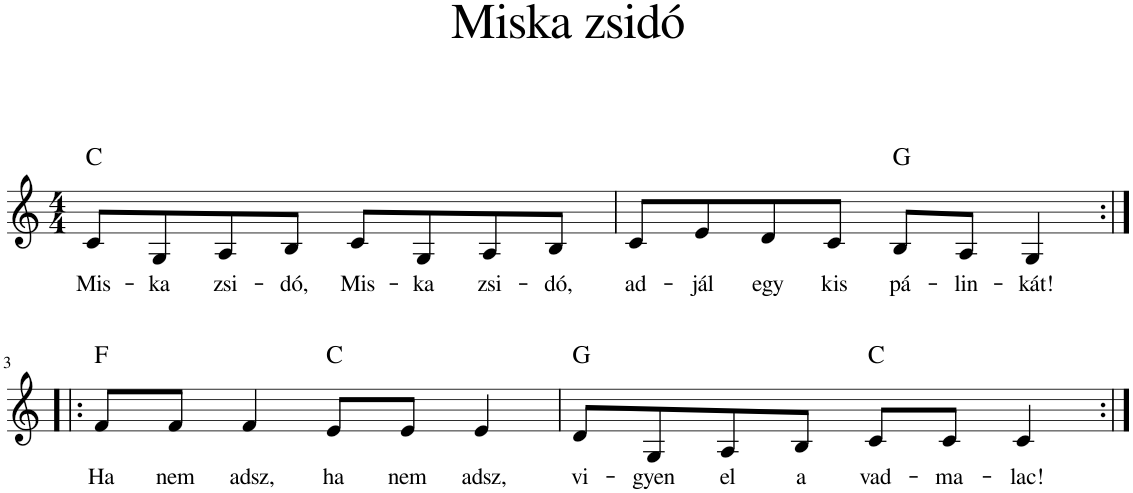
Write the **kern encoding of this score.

**kern	**text	**harte
*part1	*part1	*part1
*staff1	*staff1	*
*I"Piano	*	*
*I'Pno	*	*
*clefG2	*	*
*k[]	*	*
*M4/4	*	*
=1	=1	=1
!	!LO:LY:b	!
8c/L	Mis-	C:maj
!	!LO:LY:b	!
8G/	-ka	.
!	!LO:LY:b	!
8A/	zsi-	.
!	!LO:LY:b	!
8B/J	-dó,	.
!	!LO:LY:b	!
8c/L	Mis-	.
!	!LO:LY:b	!
8G/	-ka	.
!	!LO:LY:b	!
8A/	zsi-	.
!	!LO:LY:b	!
8B/J	-dó,	.
=2	=2	=2
!	!LO:LY:b	!
8c/L	ad-	.
!	!LO:LY:b	!
8e/	-jál	.
!	!LO:LY:b	!
8d/	egy	.
!	!LO:LY:b	!
8c/J	kis	.
!	!LO:LY:b	!
8B/L	pá-	G:maj
!	!LO:LY:b	!
8A/J	-lin-	.
!	!LO:LY:b	!
4G/	-kát!	.
!!LO:LB:g=z
=3:|!|:	=3:|!|:	=3:|!|:
!	!LO:LY:b	!
8f/L	Ha	F:maj
!	!LO:LY:b	!
8f/J	nem	.
!	!LO:LY:b	!
4f/	adsz,	.
!	!LO:LY:b	!
8e/L	ha	C:maj
!	!LO:LY:b	!
8e/J	nem	.
!	!LO:LY:b	!
4e/	adsz,	.
=4	=4	=4
!	!LO:LY:b	!
8d/L	vi-	G:maj
!	!LO:LY:b	!
8G/	-gyen	.
!	!LO:LY:b	!
8A/	el	.
!	!LO:LY:b	!
8B/J	a	.
!	!LO:LY:b	!
8c/L	vad-	C:maj
!	!LO:LY:b	!
8c/J	-ma-	.
!	!LO:LY:b	!
4c/	-lac!	.
=:|!	=:|!	=:|!
*-	*-	*-
